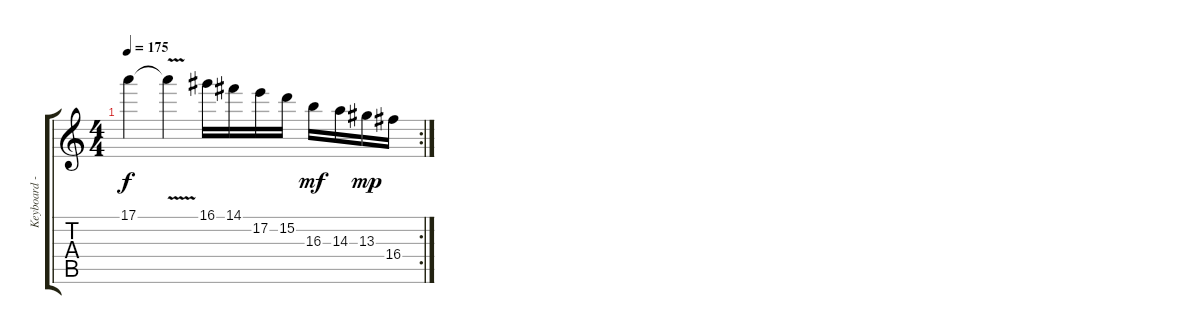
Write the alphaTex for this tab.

\track ("Keyboard - Lead" "Keyboard -") {instrument lead2sawtooth}
\staff {score tabs}
\tuning (E5 B4 G4 D4 A3 E3) {hide}
\rc 2
\ts (4 4)
\tempo 175
\clef g2
\ks c
17.1.4{dy f} 17.1{v t}.4 16.1.16 14.1.16 17.2.16 15.2.16 16.3.16{dy mf} 14.3.16 13.3.16{dy mp} 16.4.16
